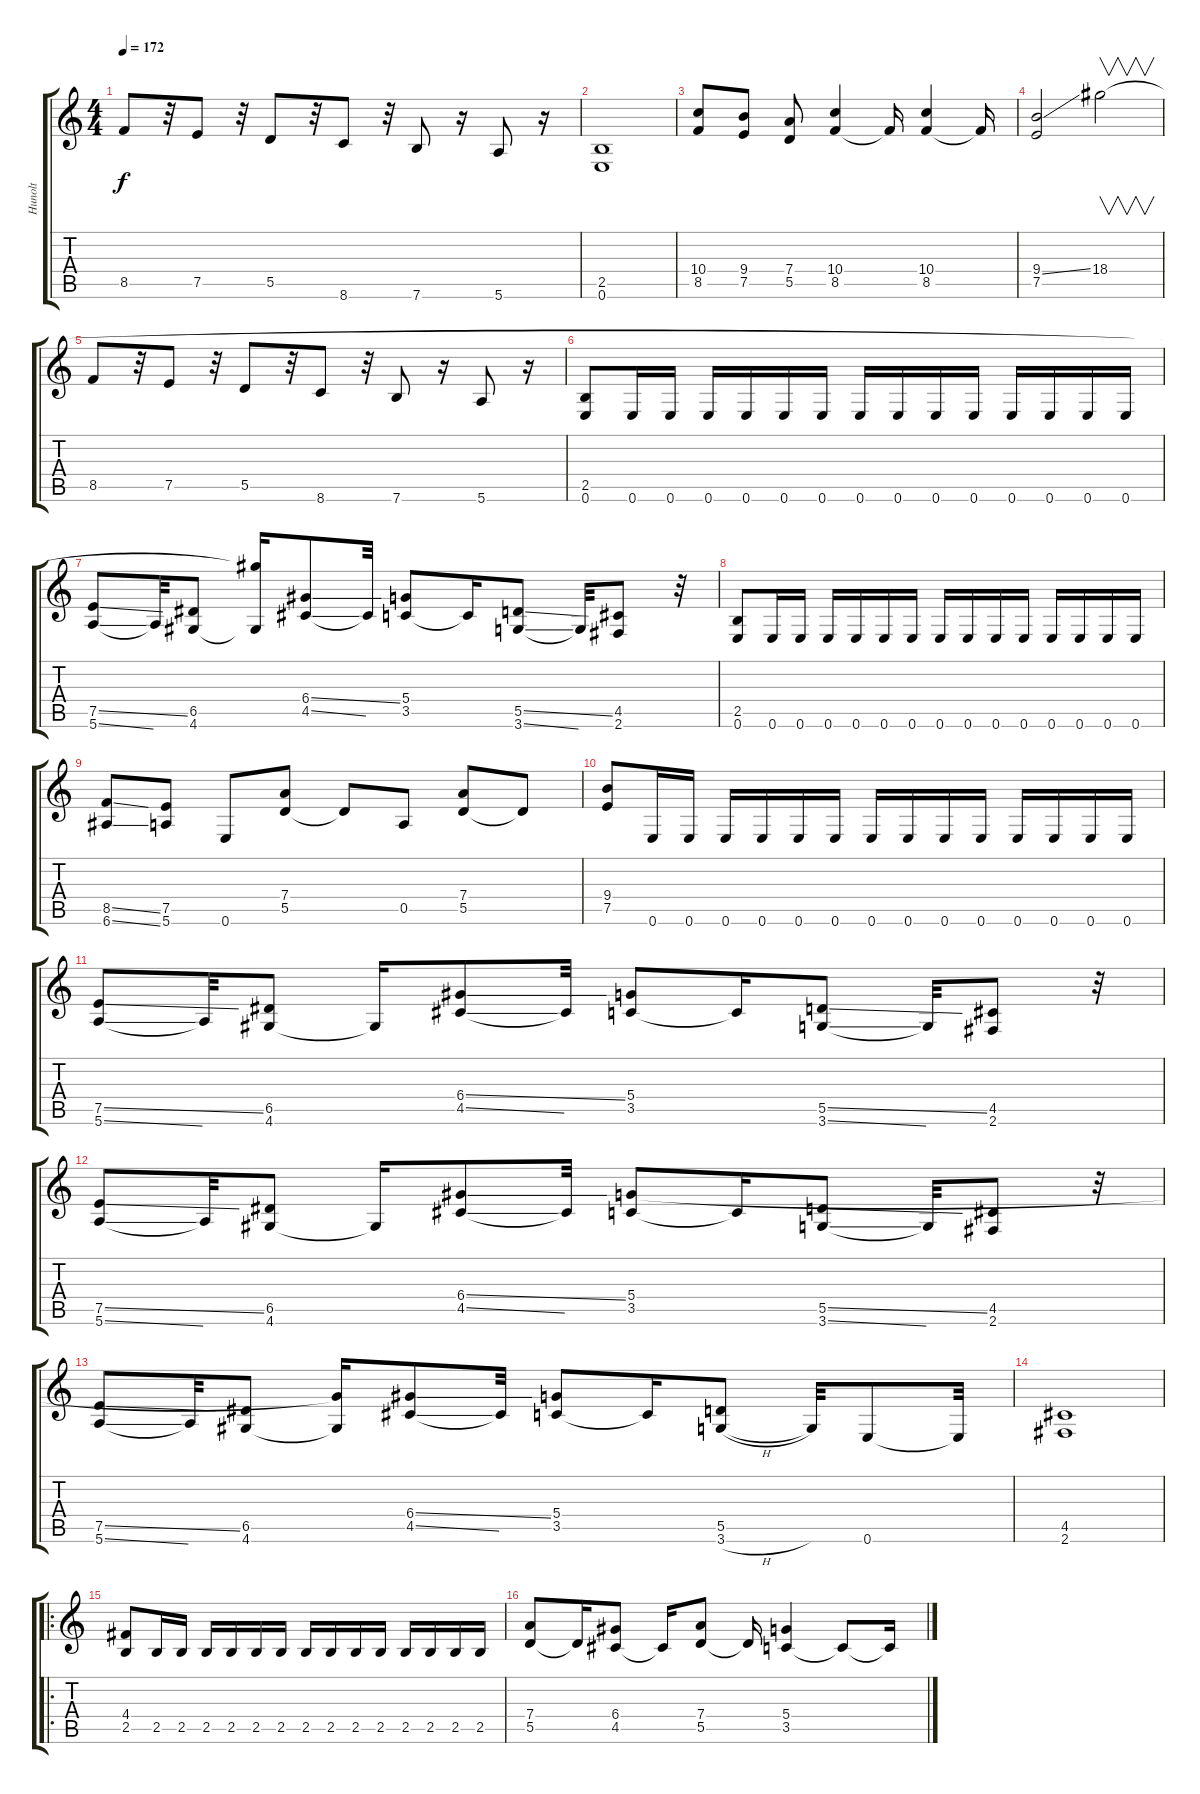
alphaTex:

\track ("Hunolt" "Hunolt") {instrument distortionguitar}
\staff {score tabs}
\tuning (E4 B3 G3 D3 A2 E2) {hide}
\ts (4 4)
\tempo 172
\clef g2
\ks c
8.5.8{dy f} r.32 7.5.8 r.32 5.5.8 r.32 8.6.8 r.32 7.6.8 r.16 5.6.8 r.16 |
(2.5 0.6).1 |
(10.4 8.5).8 (9.4 7.5).8 (7.4 5.5).8 (10.4 8.5).4 8.5{t}.16 (10.4 8.5).4 8.5{t}.16 |
(9.4{ss} 7.5).2 18.4.2{v} |
8.5.8 r.32 7.5.8 r.32 5.5.8 r.32 8.6.8 r.32 7.6.8 r.16 5.6.8 r.16 |
(2.5 0.6).8 0.6.16 0.6.16 0.6.16 0.6.16 0.6.16 0.6.16 0.6.16 0.6.16 0.6.16 0.6.16 0.6.16 0.6.16 0.6.16 0.6.16 |
(7.5{ss} 5.6{ss}).8 5.6{t}.32 (6.5 4.6).8 (18.4{t} 4.6{t}).16 (6.4{ss} 4.5{ss}).8 4.5{t}.32 (5.4 3.5).8 3.5{t}.16 (5.5{ss} 3.6{ss}).8 3.6{t}.32 (4.5 2.6).8 r.32 |
(2.5 0.6).8 0.6.16 0.6.16 0.6.16 0.6.16 0.6.16 0.6.16 0.6.16 0.6.16 0.6.16 0.6.16 0.6.16 0.6.16 0.6.16 0.6.16 |
(8.5{ss} 6.6{ss}).8 (7.5 5.6).8 0.6.8 (7.4 5.5).8 5.5{t}.8 0.5.8 (7.4 5.5).8 5.5{t}.8 |
(9.4 7.5).8 0.6.16 0.6.16 0.6.16 0.6.16 0.6.16 0.6.16 0.6.16 0.6.16 0.6.16 0.6.16 0.6.16 0.6.16 0.6.16 0.6.16 |
(7.5{ss} 5.6{ss}).8 5.6{t}.32 (6.5 4.6).8 4.6{t}.16 (6.4{ss} 4.5{ss}).8 4.5{t}.32 (5.4 3.5).8 3.5{t}.16 (5.5{ss} 3.6{ss}).8 3.6{t}.32 (4.5 2.6).8 r.32 |
(7.5{ss} 5.6{ss}).8 5.6{t}.32 (6.5 4.6).8 4.6{t}.16 (6.4{ss} 4.5{ss}).8 4.5{t}.32 (5.4 3.5).8 3.5{t}.16 (5.5{ss} 3.6{ss}).8 3.6{t}.32 (4.5 2.6).8 r.32 |
(7.5{ss} 5.6{ss}).8 5.6{t}.32 (6.5 4.6).8 (5.4{t} 4.6{t}).16 (6.4{ss} 4.5{ss}).8 4.5{t}.32 (5.4 3.5).8 3.5{t}.16 (5.5 3.6{h}).8 3.6{t}.32 0.6.8 0.6{t}.32 |
(4.5 2.6).1 |
\ro
(4.4 2.5).8 2.5.16 2.5.16 2.5.16 2.5.16 2.5.16 2.5.16 2.5.16 2.5.16 2.5.16 2.5.16 2.5.16 2.5.16 2.5.16 2.5.16 |
(7.4 5.5).8 5.5{t}.16 (6.4 4.5).8 4.5{t}.16 (7.4 5.5).8 5.5{t}.16 (5.4 3.5).4 3.5{t}.8 3.5{t}.16
